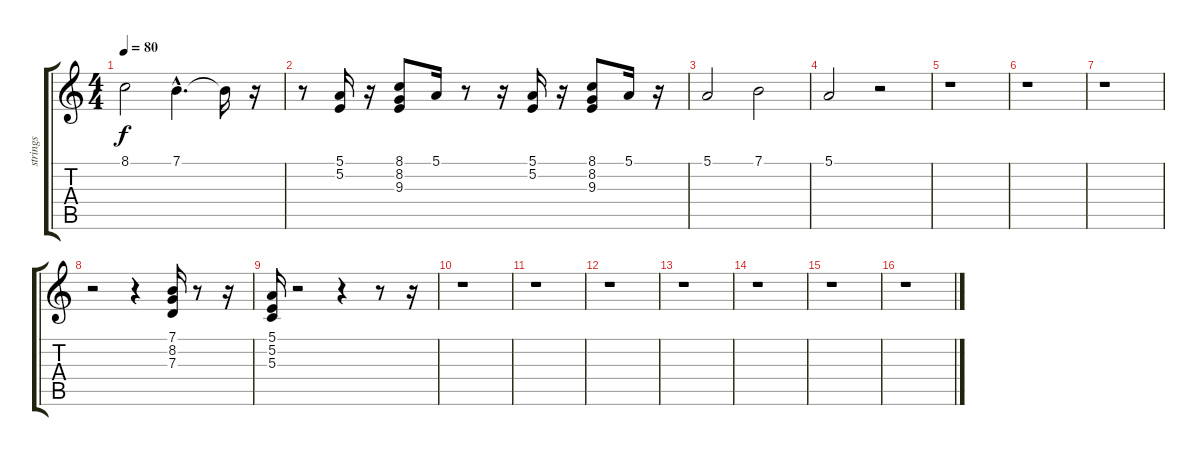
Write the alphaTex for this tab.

\track ("strings" "strings") {instrument voiceoohs}
\staff {score tabs}
\tuning (E4 B3 G3 D3 A2 E2) {hide}
\ts (4 4)
\tempo 80
\clef g2
\ks c
8.1.2{dy f} 7.1{hac}.4{d} 7.1{t}.16 r.16 |
r.8 (5.1 5.2).16 r.16 (8.1 8.2 9.3).8 5.1.16 r.8 r.16 (5.1 5.2).16 r.16 (8.1 8.2 9.3).8 5.1.16 r.16 |
5.1.2 7.1.2 |
5.1.2 r.2 |
r.1 |
r.1 |
r.1 |
r.2 r.4 (7.1 8.2 7.3).16 r.8 r.16 |
(5.1 5.2 5.3).16 r.2 r.4 r.8 r.16 |
r.1 |
r.1 |
r.1 |
r.1 |
r.1 |
r.1 |
r.1
